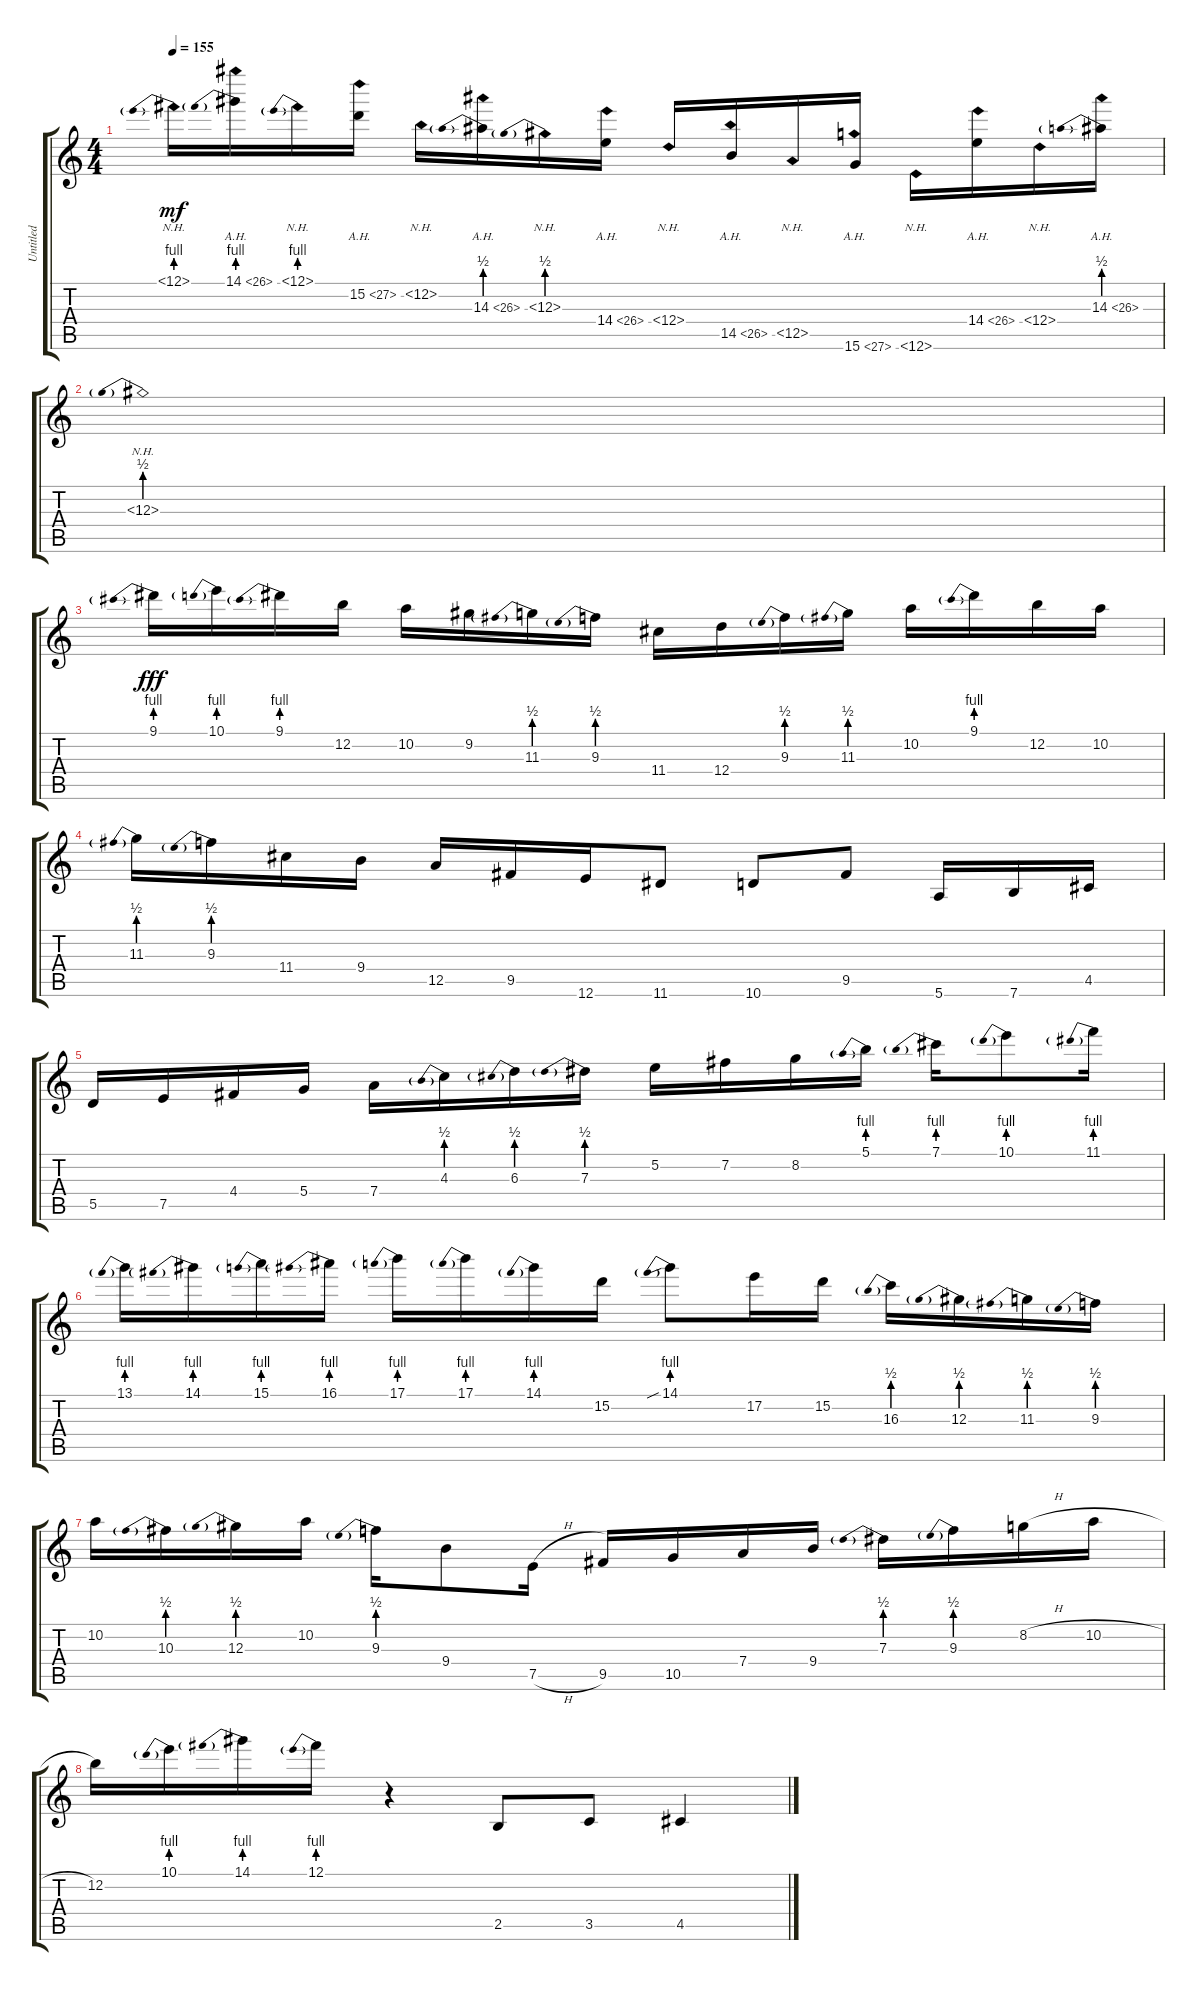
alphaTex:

\track ("Untitled" "Untitled") {instrument acousticguitarsteel}
\staff {score tabs}
\tuning (E4 B3 G3 D3 A2 E2) {hide}
\ts (4 4)
\tempo 155
\clef g2
\ks c
12.1{be (prebend 0 4 60 4) nh}.16{dy mf} 14.1{be (prebend 0 4 60 4) ah 12}.16 12.1{be (prebend 0 4 60 4) nh}.16 15.2{ah 12}.16 12.2{nh}.16 14.3{be (prebend 0 2 60 2) ah 12}.16 12.3{be (prebend 0 2 60 2) nh}.16 14.4{ah 12}.16 12.4{nh}.16 14.5{ah 12}.16 12.5{nh}.16 15.6{ah 12}.16 12.6{nh}.16 14.4{ah 12}.16 12.4{nh}.16 14.3{be (prebend 0 2 60 2) ah 12}.16 |
12.3{be (prebend 0 2 60 2) nh}.1 |
9.1{be (prebend 0 4 60 4)}.16{dy fff} 10.1{be (prebend 0 4 60 4)}.16 9.1{be (prebend 0 4 60 4)}.16 12.2.16 10.2.16 9.2.16 11.3{be (prebend 0 2 60 2)}.16 9.3{be (prebend 0 2 60 2)}.16 11.4.16 12.4.16 9.3{be (prebend 0 2 60 2)}.16 11.3{be (prebend 0 2 60 2)}.16 10.2.16 9.1{be (prebend 0 4 60 4)}.16 12.2.16 10.2.16 |
11.3{be (prebend 0 2 60 2)}.16 9.3{be (prebend 0 2 60 2)}.16 11.4.16 9.4.16 12.5.16 9.5.16 12.6.16 11.6.8 10.6.8 9.5.8 5.6.16 7.6.16 4.5.16 |
5.5.16 7.5.16 4.4.16 5.4.16 7.4.16 4.3{be (prebend 0 2 60 2)}.16 6.3{be (prebend 0 2 60 2)}.16 7.3{be (prebend 0 2 60 2)}.16 5.2.16 7.2.16 8.2.16 5.1{be (prebend 0 4 60 4)}.16 7.1{be (prebend 0 4 60 4)}.16 10.1{be (prebend 0 4 60 4)}.8 11.1{be (prebend 0 4 60 4)}.16 |
13.1{be (prebend 0 4 60 4)}.16 14.1{be (prebend 0 4 60 4)}.16 15.1{be (prebend 0 4 60 4)}.16 16.1{be (prebend 0 4 60 4)}.16 17.1{be (prebend 0 4 60 4)}.16 17.1{be (prebend 0 4 60 4)}.16 14.1{be (prebend 0 4 60 4)}.16 15.2.16 14.1{be (prebend 0 4 60 4) sib}.8 17.2.16 15.2.16 16.3{be (prebend 0 2 60 2)}.16 12.3{be (prebend 0 2 60 2)}.16 11.3{be (prebend 0 2 60 2)}.16 9.3{be (prebend 0 2 60 2)}.16 |
10.2.16 10.3{be (prebend 0 2 60 2)}.16 12.3{be (prebend 0 2 60 2)}.16 10.2.16 9.3{be (prebend 0 2 60 2)}.16 9.4.8 7.5{h}.16 9.5.16 10.5.16 7.4.16 9.4.16 7.3{be (prebend 0 2 60 2)}.16 9.3{be (prebend 0 2 60 2)}.16 8.2{h}.16 10.2{h}.16 |
12.2.16 10.1{be (prebend 0 4 60 4)}.16 14.1{be (prebend 0 4 60 4)}.16 12.1{be (prebend 0 4 60 4)}.16 r.4 2.5.8 3.5.8 4.5.4
